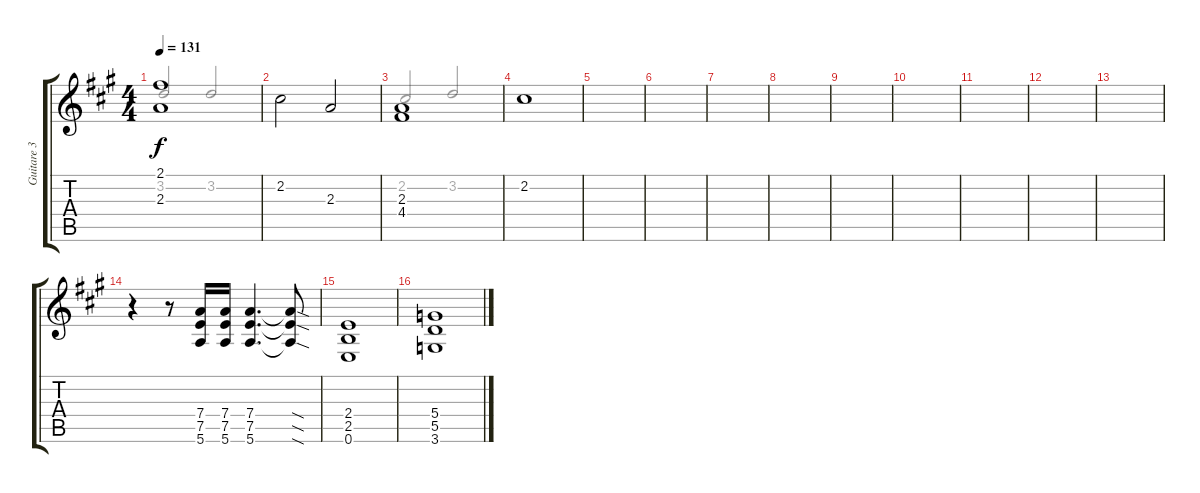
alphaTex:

\track ("Guitare 3" "Guitare 3") {instrument overdrivenguitar}
\staff {score tabs}
\tuning (E4 B3 G3 D3 A2 E2) {hide}
\voice
\ts (4 4)
\tempo 131
\clef g2
\ks a
(2.1 2.3).1{dy f} |
2.2.2 2.3.2 |
(2.3 4.4).1 |
2.2.1 |
|
|
|
|
|
|
|
|
|
r.4 r.8 (7.4 7.5 5.6).16 (7.4 7.5 5.6).16 (7.4 7.5 5.6).4{d} (7.4{sod t} 7.5{sod t} 5.6{sod t}).8 |
(2.4 2.5 0.6).1 |
(5.4 5.5 3.6).1
\voice
\clef g2
\ottava regular
\simile none
\ks a
3.2.2{dy f beam Up} 3.2.2{beam Up} |
|
2.2.2{beam Up} 3.2.2{beam Up} |
|
|
|
|
|
|
|
|
|
|
|
|
